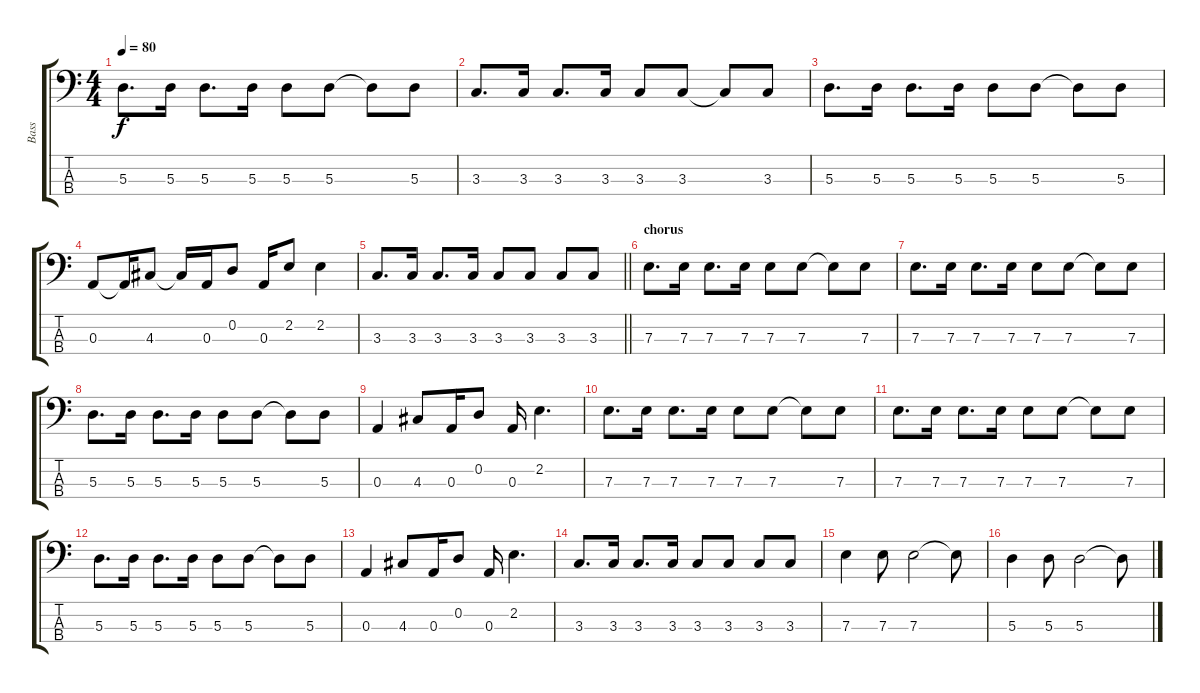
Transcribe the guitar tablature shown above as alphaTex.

\track ("Bass" "Bass") {instrument electricbasspick}
\staff {score tabs}
\tuning (G2 D2 A1 E1) {hide}
\ts (4 4)
\tempo 80
\clef f4
\ks c
5.3.8{d dy f} 5.3.16 5.3.8{d} 5.3.16 5.3.8 5.3.8 5.3{t}.8 5.3.8 |
3.3.8{d} 3.3.16 3.3.8{d} 3.3.16 3.3.8 3.3.8 3.3{t}.8 3.3.8 |
5.3.8{d} 5.3.16 5.3.8{d} 5.3.16 5.3.8 5.3.8 5.3{t}.8 5.3.8 |
0.3.8 0.3{t}.16 4.3.8 4.3{t}.16 0.3.16 0.2.8 0.3.16 2.2.8 2.2.4 |
\barLineRight lightlight
3.3.8{d} 3.3.16 3.3.8{d} 3.3.16 3.3.8 3.3.8 3.3.8 3.3.8 |
\section ("" "chorus")
7.3.8{d} 7.3.16 7.3.8{d} 7.3.16 7.3.8 7.3.8 7.3{t}.8 7.3.8 |
7.3.8{d} 7.3.16 7.3.8{d} 7.3.16 7.3.8 7.3.8 7.3{t}.8 7.3.8 |
5.3.8{d} 5.3.16 5.3.8{d} 5.3.16 5.3.8 5.3.8 5.3{t}.8 5.3.8 |
0.3.4 4.3.8 0.3.16 0.2.8 0.3.16 2.2.4{d} |
7.3.8{d} 7.3.16 7.3.8{d} 7.3.16 7.3.8 7.3.8 7.3{t}.8 7.3.8 |
7.3.8{d} 7.3.16 7.3.8{d} 7.3.16 7.3.8 7.3.8 7.3{t}.8 7.3.8 |
5.3.8{d} 5.3.16 5.3.8{d} 5.3.16 5.3.8 5.3.8 5.3{t}.8 5.3.8 |
0.3.4 4.3.8 0.3.16 0.2.8 0.3.16 2.2.4{d} |
3.3.8{d} 3.3.16 3.3.8{d} 3.3.16 3.3.8 3.3.8 3.3.8 3.3.8 |
7.3.4 7.3.8 7.3.2 7.3{t}.8 |
5.3.4 5.3.8 5.3.2 5.3{t}.8
